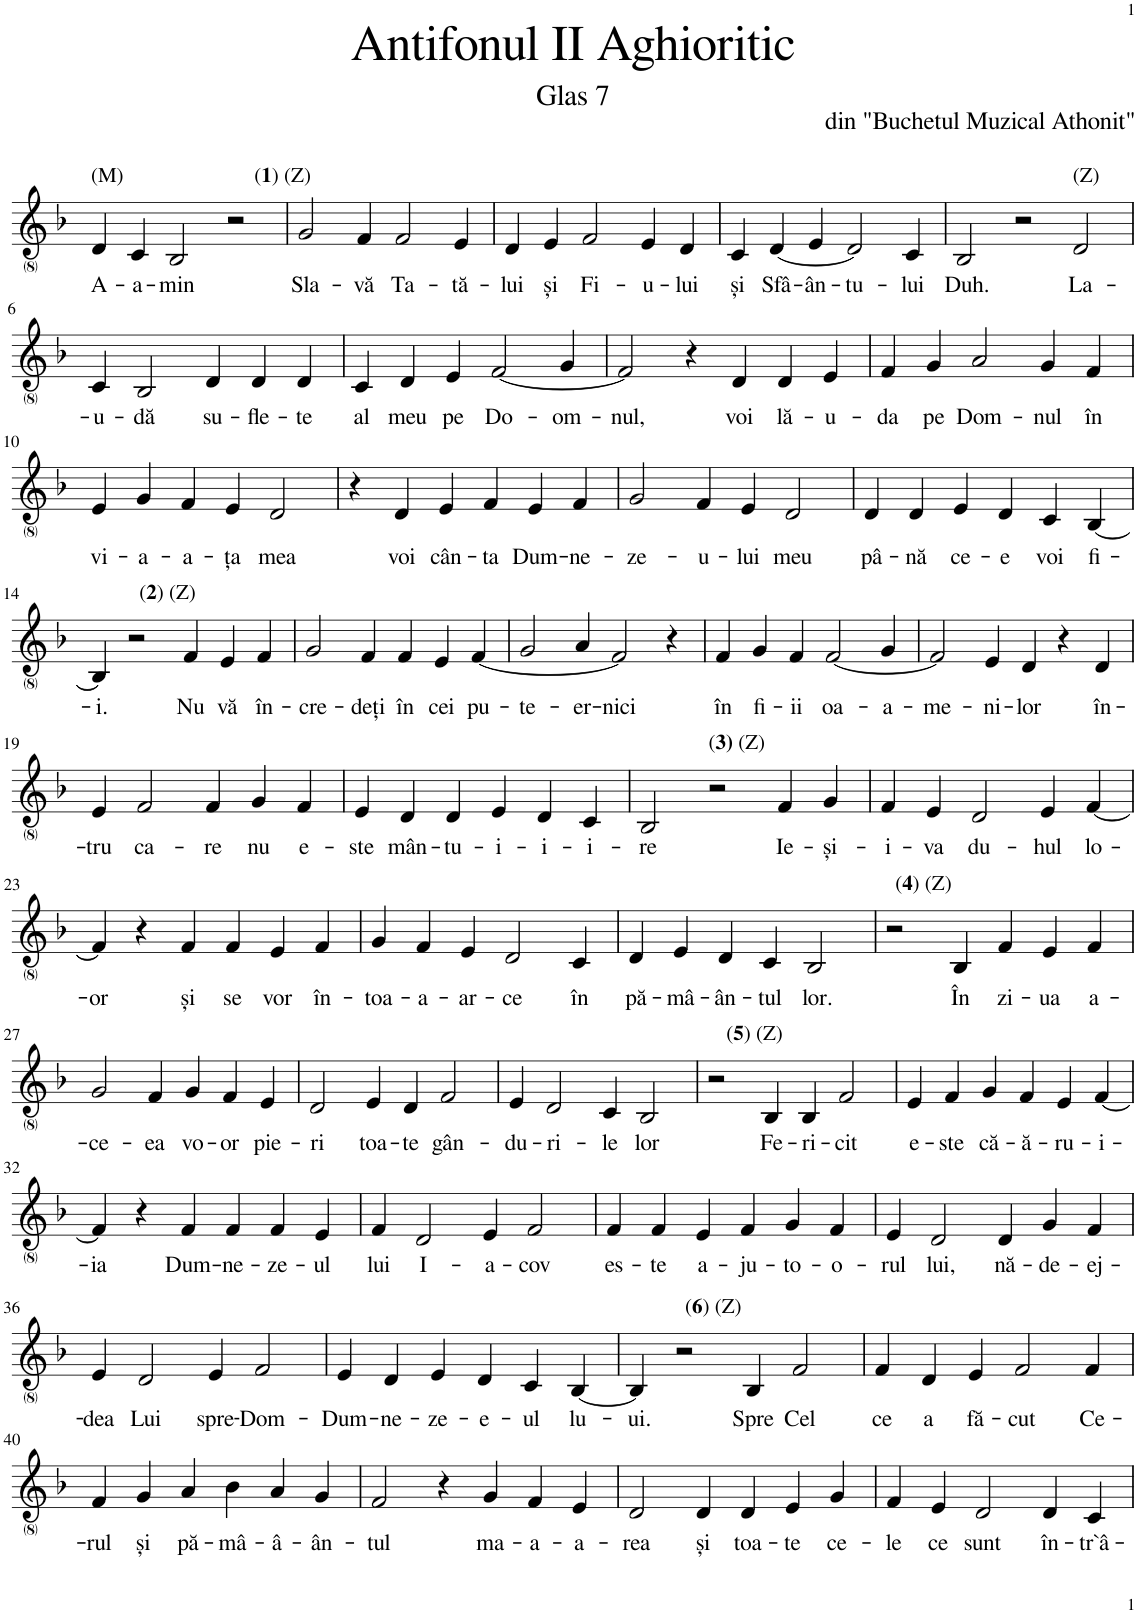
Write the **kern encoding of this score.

**kern	**text
*part1	*part1
*staff1	*staff1
*I"Voice	*
*clefG2	*
*k[b-]	*
*M6/4	*
=1	=1
!LO:TX:a:t=(M)	!
!	!LO:LY:b
4d/	A-
!	!LO:LY:b
4c/	-a-
!	!LO:LY:b
2B-/	-min
!LO:TX:a:t=(	!
!LO:TX:a:B:t=1	!
!LO:TX:a:t=) (Ζ)	!
2r	.
=2	=2
!	!LO:LY:b
2g/	Sla-
!	!LO:LY:b
4f/	-vă
!	!LO:LY:b
2f/	Ta-
!	!LO:LY:b
4e/	-tă-
=3	=3
!	!LO:LY:b
4d/	-lui
!	!LO:LY:b
4e/	și
!	!LO:LY:b
2f/	Fi-
!	!LO:LY:b
4e/	-u-
!	!LO:LY:b
4d/	-lui
=4	=4
!	!LO:LY:b
4c/	și
!	!LO:LY:b
[4d/	Sfâ-
!	!LO:LY:b
4e/	-ân-
!	!LO:LY:b
2d/]	-tu-
!	!LO:LY:b
4c/	-lui
=5	=5
!	!LO:LY:b
2B-/	Duh.
2r	.
!LO:TX:a:t=(Z)	!
!	!LO:LY:b
2d/	La-
!!LO:LB:g=z
=6	=6
!	!LO:LY:b
4c/	-u-
!	!LO:LY:b
2B-/	-dă
!	!LO:LY:b
4d/	su-
!	!LO:LY:b
4d/	-fle-
!	!LO:LY:b
4d/	-te
=7	=7
!	!LO:LY:b
4c/	al
!	!LO:LY:b
4d/	meu
!	!LO:LY:b
4e/	pe
!	!LO:LY:b
[2f/	Do-
!	!LO:LY:b
4g/	-om-
=8	=8
!	!LO:LY:b
2f/]	-nul,
4r	.
!	!LO:LY:b
4d/	voi
!	!LO:LY:b
4d/	lă-
!	!LO:LY:b
4e/	-u-
=9	=9
!	!LO:LY:b
4f/	-da
!	!LO:LY:b
4g/	pe
!	!LO:LY:b
2a/	Dom-
!	!LO:LY:b
4g/	-nul
!	!LO:LY:b
4f/	în
!!LO:LB:g=z
=10	=10
!	!LO:LY:b
4e/	vi-
!	!LO:LY:b
4g/	-a-
!	!LO:LY:b
4f/	-a-
!	!LO:LY:b
4e/	-ța
!	!LO:LY:b
2d/	mea
=11	=11
4r	.
!	!LO:LY:b
4d/	voi
!	!LO:LY:b
4e/	cân-
!	!LO:LY:b
4f/	-ta
!	!LO:LY:b
4e/	Dum-
!	!LO:LY:b
4f/	-ne-
=12	=12
!	!LO:LY:b
2g/	-ze-
!	!LO:LY:b
4f/	-u-
!	!LO:LY:b
4e/	-lui
!	!LO:LY:b
2d/	meu
=13	=13
!	!LO:LY:b
4d/	pâ-
!	!LO:LY:b
4d/	-nă
!	!LO:LY:b
4e/	ce-
!	!LO:LY:b
4d/	-e
!	!LO:LY:b
4c/	voi
!	!LO:LY:b
[4B-/	-fi-
!!LO:LB:g=z
=14	=14
!	!LO:LY:b
4B-/]	-i.
!LO:TX:a:t=(	!
!LO:TX:a:B:t=2	!
!LO:TX:a:t=) (Ζ)	!
2r	.
!	!LO:LY:b
4f/	Nu
!	!LO:LY:b
4e/	vă
!	!LO:LY:b
4f/	în-
=15	=15
!	!LO:LY:b
2g/	-cre-
!	!LO:LY:b
4f/	-deți
!	!LO:LY:b
4f/	în
!	!LO:LY:b
4e/	cei
!	!LO:LY:b
[4f/	pu-
=16	=16
!	!LO:LY:b
2g/	-te-
!	!LO:LY:b
4a/	-er-
!	!LO:LY:b
2f/]	-nici
4r	.
=17	=17
!	!LO:LY:b
4f/	în
!	!LO:LY:b
4g/	fi-
!	!LO:LY:b
4f/	-ii
!	!LO:LY:b
[2f/	oa-
!	!LO:LY:b
4g/	-a-
=18	=18
!	!LO:LY:b
2f/]	-me-
!	!LO:LY:b
4e/	-ni-
!	!LO:LY:b
4d/	-lor
4r	.
!	!LO:LY:b
4d/	în-
!!LO:LB:g=z
=19	=19
!	!LO:LY:b
4e/	-tru
!	!LO:LY:b
2f/	ca-
!	!LO:LY:b
4f/	-re
!	!LO:LY:b
4g/	nu
!	!LO:LY:b
4f/	e-
=20	=20
!	!LO:LY:b
4e/	-ste
!	!LO:LY:b
4d/	mân-
!	!LO:LY:b
4d/	-tu-
!	!LO:LY:b
4e/	-i-
!	!LO:LY:b
4d/	-i-
!	!LO:LY:b
4c/	-i-
=21	=21
!	!LO:LY:b
2B-/	-re
!LO:TX:a:t=(	!
!LO:TX:a:B:t=3)	!
!LO:TX:a:t=(Ζ)	!
2r	.
!	!LO:LY:b
4f/	Ie-
!	!LO:LY:b
4g/	-și-
=22	=22
!	!LO:LY:b
4f/	-i-
!	!LO:LY:b
4e/	-va
!	!LO:LY:b
2d/	du-
!	!LO:LY:b
4e/	-hul
!	!LO:LY:b
[4f/	lo-
!!LO:LB:g=z
=23	=23
!	!LO:LY:b
4f/]	-or
4r	.
!	!LO:LY:b
4f/	și
!	!LO:LY:b
4f/	se
!	!LO:LY:b
4e/	vor
!	!LO:LY:b
4f/	în-
=24	=24
!	!LO:LY:b
4g/	-toa-
!	!LO:LY:b
4f/	-a-
!	!LO:LY:b
4e/	-ar-
!	!LO:LY:b
2d/	-ce
!	!LO:LY:b
4c/	în
=25	=25
!	!LO:LY:b
4d/	pă-
!	!LO:LY:b
4e/	-mâ-
!	!LO:LY:b
4d/	-ân-
!	!LO:LY:b
4c/	-tul
!	!LO:LY:b
2B-/	lor.
=26	=26
!LO:TX:a:t=(	!
!LO:TX:a:B:t=4	!
!LO:TX:a:t=) (Ζ)	!
2r	.
!	!LO:LY:b
4B-/	În
!	!LO:LY:b
4f/	zi-
!	!LO:LY:b
4e/	-ua
!	!LO:LY:b
4f/	a-
!!LO:LB:g=z
=27	=27
!	!LO:LY:b
2g/	-ce-
!	!LO:LY:b
4f/	-ea
!	!LO:LY:b
4g/	vo-
!	!LO:LY:b
4f/	-or
!	!LO:LY:b
4e/	pie-
=28	=28
!	!LO:LY:b
2d/	-ri
!	!LO:LY:b
4e/	toa-
!	!LO:LY:b
4d/	-te
!	!LO:LY:b
2f/	gân-
=29	=29
!	!LO:LY:b
4e/	-du-
!	!LO:LY:b
2d/	-ri-
!	!LO:LY:b
4c/	-le
!	!LO:LY:b
2B-/	lor
=30	=30
!LO:TX:a:t=(	!
!LO:TX:a:B:t=5	!
!LO:TX:a:t=) (Ζ)	!
2r	.
!	!LO:LY:b
4B-/	Fe-
!	!LO:LY:b
4B-/	-ri-
!	!LO:LY:b
2f/	-cit
=31	=31
!	!LO:LY:b
4e/	e-
!	!LO:LY:b
4f/	-ste
!	!LO:LY:b
4g/	că-
!	!LO:LY:b
4f/	-ă-
!	!LO:LY:b
4e/	-ru-
!	!LO:LY:b
[4f/	-i-
!!LO:LB:g=z
=32	=32
!	!LO:LY:b
4f/]	-ia
4r	.
!	!LO:LY:b
4f/	Dum-
!	!LO:LY:b
4f/	-ne-
!	!LO:LY:b
4f/	-ze-
!	!LO:LY:b
4e/	-ul
=33	=33
!	!LO:LY:b
4f/	lui
!	!LO:LY:b
2d/	I-
!	!LO:LY:b
4e/	-a-
!	!LO:LY:b
2f/	-cov
=34	=34
!	!LO:LY:b
4f/	es-
!	!LO:LY:b
4f/	-te
!	!LO:LY:b
4e/	a-
!	!LO:LY:b
4f/	-ju-
!	!LO:LY:b
4g/	-to-
!	!LO:LY:b
4f/	-o-
=35	=35
!	!LO:LY:b
4e/	-rul
!	!LO:LY:b
2d/	lui,
!	!LO:LY:b
4d/	nă-
!	!LO:LY:b
4g/	-de-
!	!LO:LY:b
4f/	-ej-
!!LO:LB:g=z
=36	=36
!	!LO:LY:b
4e/	-dea
!	!LO:LY:b
2d/	Lui
!	!LO:LY:b
4e/	spre-
!	!LO:LY:b
2f/	-Dom-
=37	=37
!	!LO:LY:b
4e/	Dum-
!	!LO:LY:b
4d/	-ne-
!	!LO:LY:b
4e/	-ze-
!	!LO:LY:b
4d/	-e-
!	!LO:LY:b
4c/	-ul
!	!LO:LY:b
[4B-/	lu-
=38	=38
!	!LO:LY:b
4B-/]	-ui.
!LO:TX:a:t=(	!
!LO:TX:a:B:t=6	!
!LO:TX:a:t=) (Ζ)	!
2r	.
!	!LO:LY:b
4B-/	Spre
!	!LO:LY:b
2f/	Cel
=39	=39
!	!LO:LY:b
4f/	ce
!	!LO:LY:b
4d/	a
!	!LO:LY:b
4e/	fă-
!	!LO:LY:b
2f/	-cut
!	!LO:LY:b
4f/	Ce-
!!LO:LB:g=z
=40	=40
!	!LO:LY:b
4f/	-rul
!	!LO:LY:b
4g/	și
!	!LO:LY:b
4a/	pă-
!	!LO:LY:b
4b-\	-mâ-
!	!LO:LY:b
4a/	-â-
!	!LO:LY:b
4g/	-ân-
=41	=41
!	!LO:LY:b
2f/	-tul
4r	.
!	!LO:LY:b
4g/	ma-
!	!LO:LY:b
4f/	-a-
!	!LO:LY:b
4e/	-a-
=42	=42
!	!LO:LY:b
2d/	-rea
!	!LO:LY:b
4d/	și
!	!LO:LY:b
4d/	toa-
!	!LO:LY:b
4e/	-te
!	!LO:LY:b
4g/	ce-
=43	=43
!	!LO:LY:b
4f/	-le
!	!LO:LY:b
4e/	ce
!	!LO:LY:b
2d/	sunt
!	!LO:LY:b
4d/	în-
!	!LO:LY:b
4c/	-tr`â-
=	=
*-	*-
